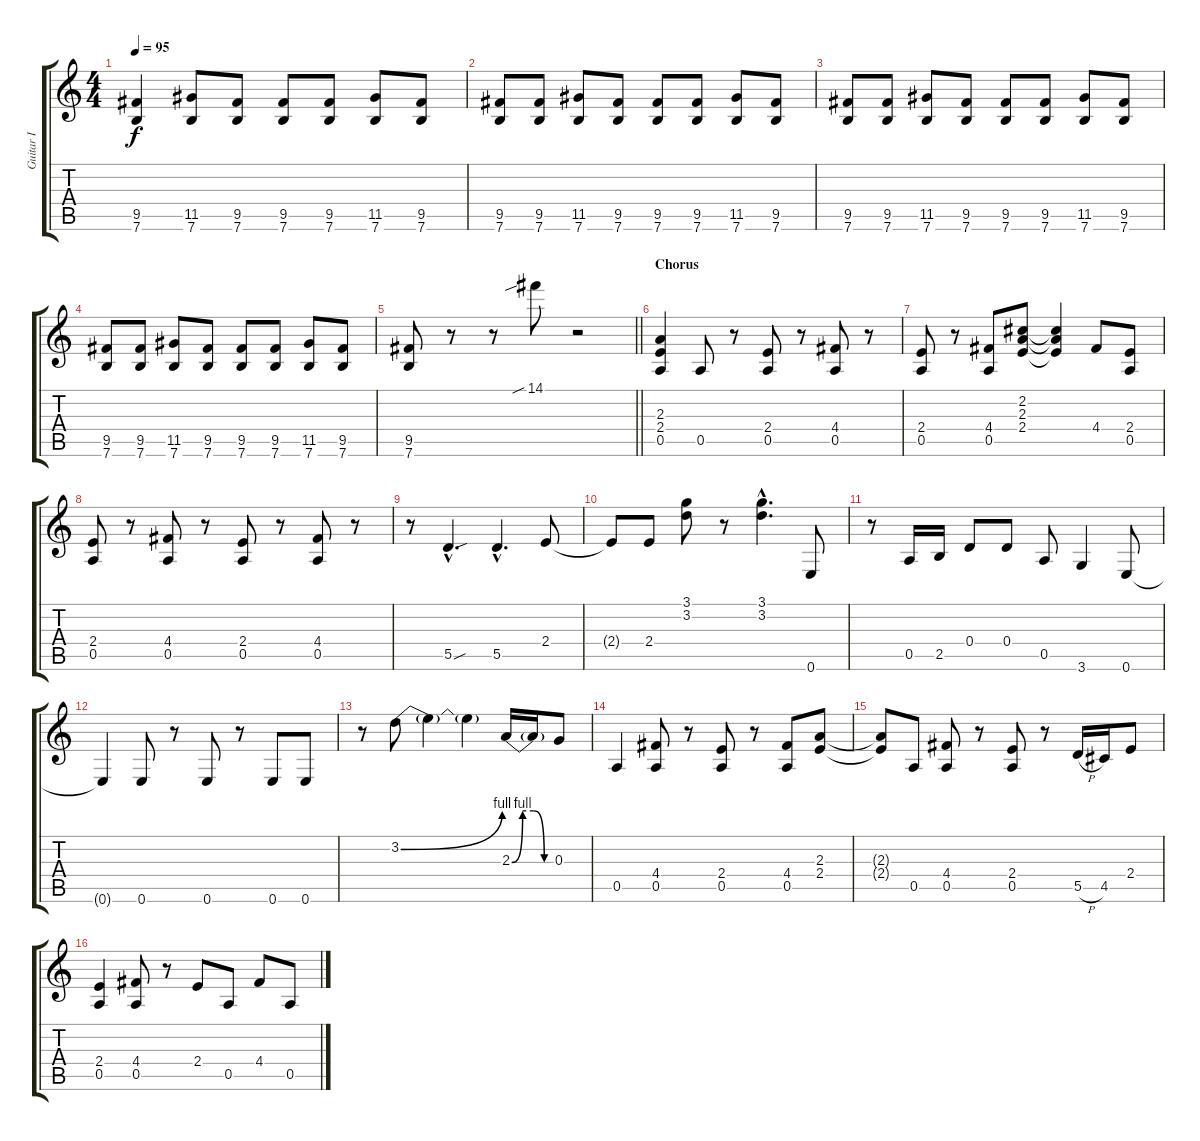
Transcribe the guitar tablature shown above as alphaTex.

\track ("Guitar I" "Guitar I") {instrument distortionguitar}
\staff {score tabs}
\tuning (E4 B3 G3 D3 A2 E2) {hide}
\ts (4 4)
\tempo 95
\clef g2
\ks c
(9.5 7.6).4{dy f} (11.5 7.6).8 (9.5 7.6).8 (9.5 7.6).8 (9.5 7.6).8 (11.5 7.6).8 (9.5 7.6).8 |
(9.5 7.6).8 (9.5 7.6).8 (11.5 7.6).8 (9.5 7.6).8 (9.5 7.6).8 (9.5 7.6).8 (11.5 7.6).8 (9.5 7.6).8 |
(9.5 7.6).8 (9.5 7.6).8 (11.5 7.6).8 (9.5 7.6).8 (9.5 7.6).8 (9.5 7.6).8 (11.5 7.6).8 (9.5 7.6).8 |
(9.5 7.6).8 (9.5 7.6).8 (11.5 7.6).8 (9.5 7.6).8 (9.5 7.6).8 (9.5 7.6).8 (11.5 7.6).8 (9.5 7.6).8 |
\barLineRight lightlight
(9.5 7.6).8 r.8 r.8 14.1{sib}.8 r.2 |
\section ("" "Chorus")
(2.3 2.4 0.5).4 0.5.8 r.8 (2.4 0.5).8 r.8 (4.4 0.5).8 r.8 |
(2.4 0.5).8 r.8 (4.4 0.5).8 (2.2 2.3 2.4).8 (2.2{t} 2.3{t} 2.4{t}).4 4.4.8 (2.4 0.5).8 |
(2.4 0.5).8 r.8 (4.4 0.5).8 r.8 (2.4 0.5).8 r.8 (4.4 0.5).8 r.8 |
r.8 5.5{sou hac}.4{d} 5.5{hac}.4{d} 2.4.8 |
2.4{t}.8 2.4.8 (3.1 3.2).8 r.8 (3.1{hac} 3.2{hac}).4{d} 0.6.8 |
r.8 0.5.16 2.5.16 0.4.8 0.4.8 0.5.8 3.6.4 0.6.8 |
0.6{t}.4 0.6.8 r.8 0.6.8 r.8 0.6.8 0.6.8 |
r.8 3.2{be (bend 0 0 60 4)}.8 3.2{t}.4 3.2{t}.4 2.3{be (custom 0 0 15 4 30 4 45 0 60 0)}.16 2.3{t}.16 0.3.8 |
0.5.4 (4.4 0.5).8 r.8 (2.4 0.5).8 r.8 (4.4 0.5).8 (2.3 2.4).8 |
(2.3{t} 2.4{t}).8 0.5.8 (4.4 0.5).8 r.8 (2.4 0.5).8 r.8 5.5{h}.16 4.5.16 2.4.8 |
(2.4 0.5).4 (4.4 0.5).8 r.8 2.4.8 0.5.8 4.4.8 0.5.8
